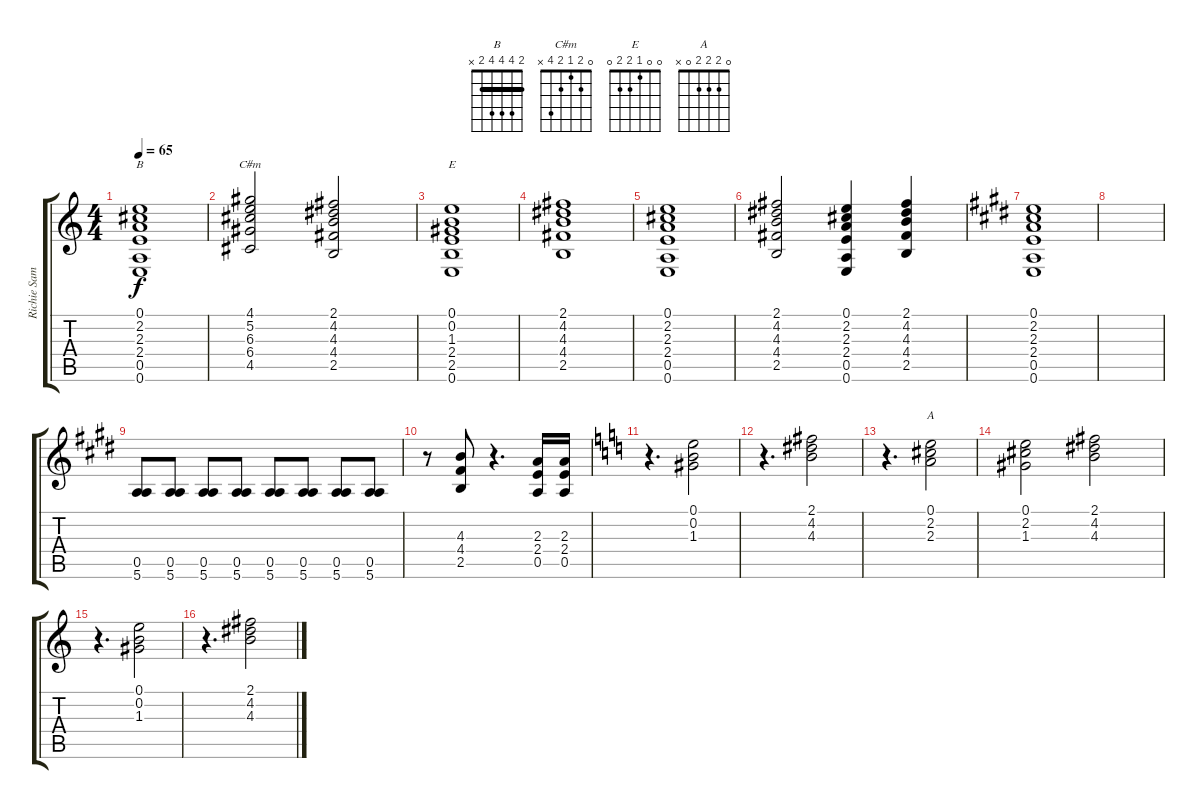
\track ("Richie Sambora - 2" "Richie Sam") {instrument distortionguitar}
\staff {score tabs}
\tuning (E4 B3 G3 D3 A2 E2) {hide}
\chord ("B" 2 4 4 4 2 x) {barre 2}
\chord ("C#m" 0 2 1 2 4 x)
\chord ("E" 0 0 1 2 2 0)
\chord ("A" 0 2 2 2 0 x)
\ts (4 4)
\tempo 65
\clef g2
\ks c
(0.1 2.2 2.3 2.4 0.5 0.6).1{ch "B" dy f} |
(4.1 5.2 6.3 6.4 4.5).2{ch "C#m"} (2.1 4.2 4.3 4.4 2.5).2 |
(0.1 0.2 1.3 2.4 2.5 0.6).1{ch "E"} |
(2.1 4.2 4.3 4.4 2.5).1 |
(0.1 2.2 2.3 2.4 0.5 0.6).1 |
(2.1 4.2 4.3 4.4 2.5).2 (0.1 2.2 2.3 2.4 0.5 0.6).4 (2.1 4.2 4.3 4.4 2.5).4 |
\ks e
(0.1 2.2 2.3 2.4 0.5 0.6).1 |
|
(0.5 5.6).8 (0.5 5.6).8 (0.5 5.6).8 (0.5 5.6).8 (0.5 5.6).8 (0.5 5.6).8 (0.5 5.6).8 (0.5 5.6).8 |
r.8 (4.3 4.4 2.5).8 r.4{d} (2.3 2.4 0.5).16 (2.3 2.4 0.5).16 |
\ks c
r.4{d} (0.1 0.2 1.3).2 |
r.4{d} (2.1 4.2 4.3).2 |
r.4{d} (0.1 2.2 2.3).2{ch "A"} |
(0.1 2.2 1.3).2 (2.1 4.2 4.3).2 |
r.4{d} (0.1 0.2 1.3).2 |
r.4{d} (2.1 4.2 4.3).2
